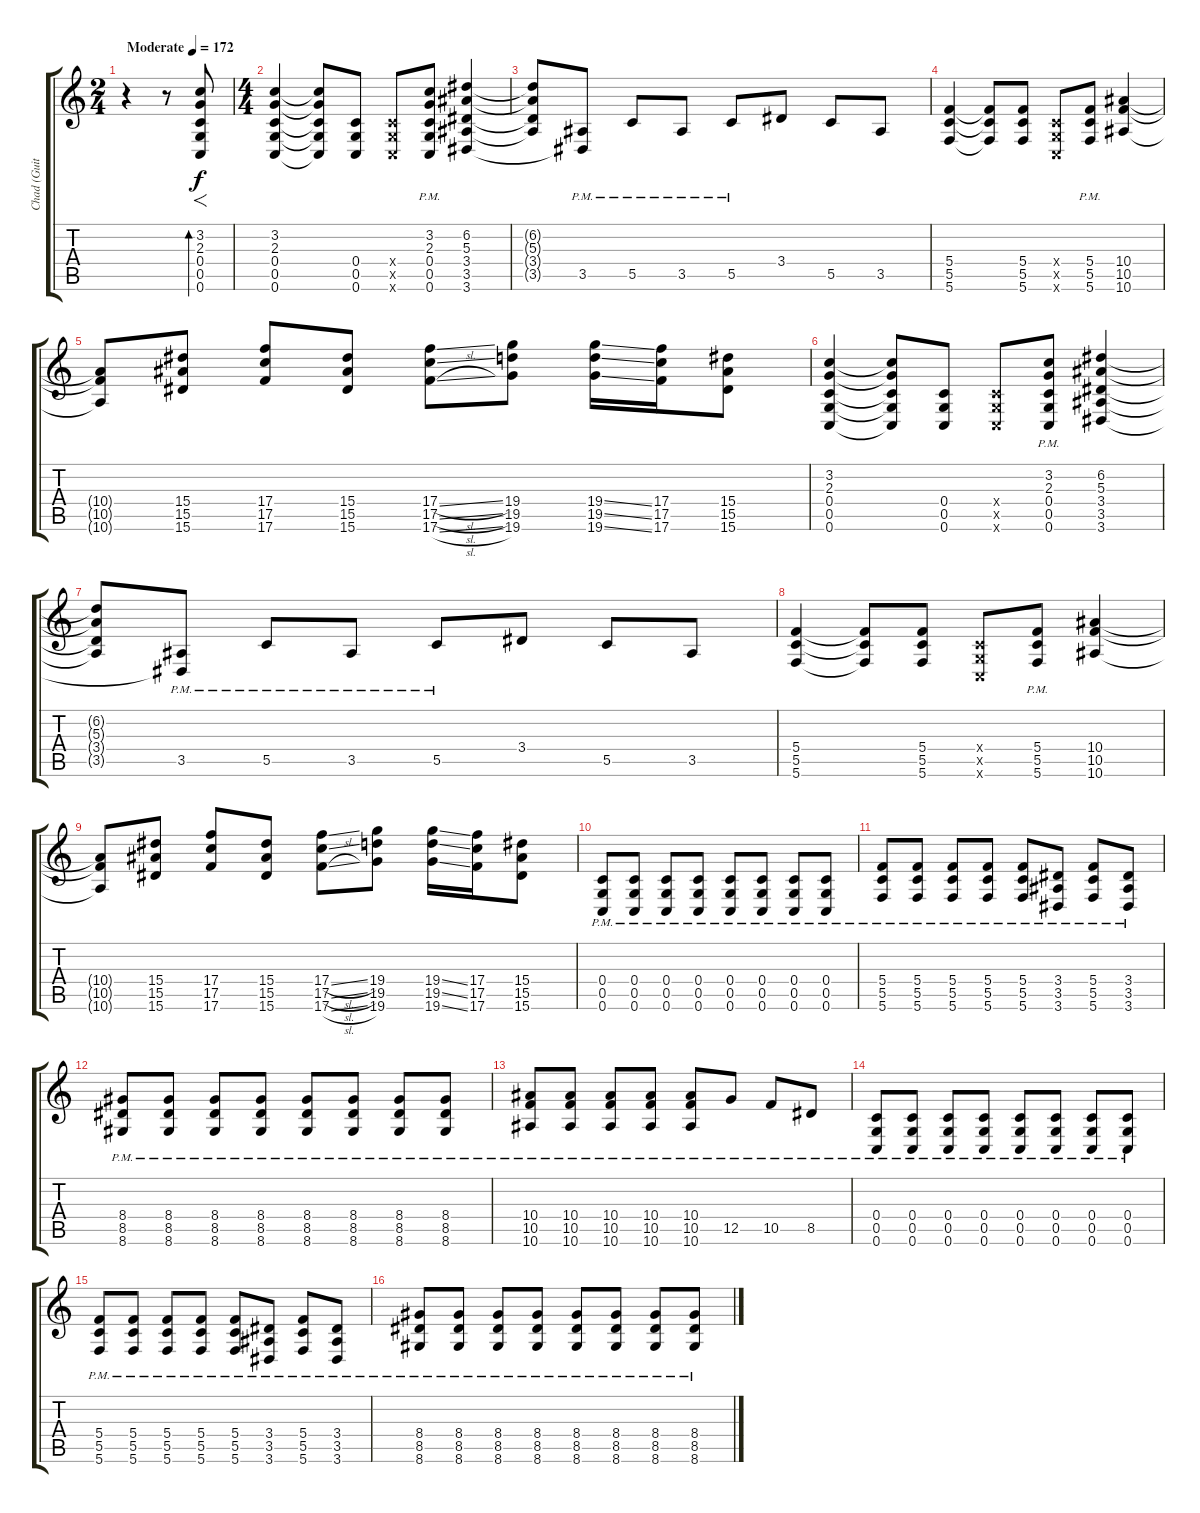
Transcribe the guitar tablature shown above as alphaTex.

\track ("Chad (Guitarra 1)" "Chad (Guit") {instrument distortionguitar}
\staff {score tabs}
\tuning (D4 A3 F3 C3 G2 C2) {hide}
\ts (2 4)
\tempo (172 "Moderate")
\clef g2
\ks c
r.4{dy f instrument distortionguitar} r.8 (3.2 2.3 0.4 0.5 0.6).8{f bd 480} |
\ts (4 4)
(3.2 2.3 0.4 0.5 0.6).4 (3.2{t} 2.3{t} 0.4{t} 0.5{t} 0.6{t}).8 (0.4 0.5 0.6).8 (0.4{x} 0.5{x} 0.6{x}).8 (3.2{pm} 2.3{pm} 0.4{pm} 0.5{pm} 0.6{pm}).8 (6.2 5.3 3.4 3.5 3.6).4 |
(6.2{t} 5.3{t} 3.4{t} 3.5{t}).8 (3.5{pm} 3.6{t}).8 5.5{pm}.8 3.5{pm}.8 5.5{pm}.8 3.4.8 5.5.8 3.5.8 |
(5.4 5.5 5.6).4 (5.4{t} 5.5{t} 5.6{t}).8 (5.4 5.5 5.6).8 (0.4{x} 0.5{x} 0.6{x}).8 (5.4{pm} 5.5{pm} 5.6{pm}).8 (10.4 10.5 10.6).4 |
(10.4{t} 10.5{t} 10.6{t}).8 (15.4 15.5 15.6).8 (17.4 17.5 17.6).8 (15.4 15.5 15.6).8 (17.4{sl} 17.5{sl} 17.6{sl}).8 (19.4 19.5 19.6).8 (19.4{ss} 19.5{ss} 19.6{ss}).16 (17.4 17.5 17.6).16 (15.4 15.5 15.6).8 |
(3.2 2.3 0.4 0.5 0.6).4 (3.2{t} 2.3{t} 0.4{t} 0.5{t} 0.6{t}).8 (0.4 0.5 0.6).8 (0.4{x} 0.5{x} 0.6{x}).8 (3.2{pm} 2.3{pm} 0.4{pm} 0.5{pm} 0.6{pm}).8 (6.2 5.3 3.4 3.5 3.6).4 |
(6.2{t} 5.3{t} 3.4{t} 3.5{t}).8 (3.5{pm} 3.6{t}).8 5.5{pm}.8 3.5{pm}.8 5.5{pm}.8 3.4.8 5.5.8 3.5.8 |
(5.4 5.5 5.6).4 (5.4{t} 5.5{t} 5.6{t}).8 (5.4 5.5 5.6).8 (0.4{x} 0.5{x} 0.6{x}).8 (5.4{pm} 5.5{pm} 5.6{pm}).8 (10.4 10.5 10.6).4 |
(10.4{t} 10.5{t} 10.6{t}).8 (15.4 15.5 15.6).8 (17.4 17.5 17.6).8 (15.4 15.5 15.6).8 (17.4{sl} 17.5{sl} 17.6{sl}).8 (19.4 19.5 19.6).8 (19.4{ss} 19.5{ss} 19.6{ss}).16 (17.4 17.5 17.6).16 (15.4 15.5 15.6).8 |
(0.4{pm} 0.5{pm} 0.6{pm}).8 (0.4{pm} 0.5{pm} 0.6{pm}).8 (0.4{pm} 0.5{pm} 0.6{pm}).8 (0.4{pm} 0.5{pm} 0.6{pm}).8 (0.4{pm} 0.5{pm} 0.6{pm}).8 (0.4{pm} 0.5{pm} 0.6{pm}).8 (0.4{pm} 0.5{pm} 0.6{pm}).8 (0.4{pm} 0.5{pm} 0.6{pm}).8 |
(5.4{pm} 5.5{pm} 5.6{pm}).8 (5.4{pm} 5.5{pm} 5.6{pm}).8 (5.4{pm} 5.5{pm} 5.6{pm}).8 (5.4{pm} 5.5{pm} 5.6{pm}).8 (5.4{pm} 5.5{pm} 5.6{pm}).8 (3.4{pm} 3.5{pm} 3.6{pm}).8 (5.4{pm} 5.5{pm} 5.6{pm}).8 (3.4{pm} 3.5{pm} 3.6{pm}).8 |
(8.4{pm} 8.5{pm} 8.6{pm}).8 (8.4{pm} 8.5{pm} 8.6{pm}).8 (8.4{pm} 8.5{pm} 8.6{pm}).8 (8.4{pm} 8.5{pm} 8.6{pm}).8 (8.4{pm} 8.5{pm} 8.6{pm}).8 (8.4{pm} 8.5{pm} 8.6{pm}).8 (8.4{pm} 8.5{pm} 8.6{pm}).8 (8.4{pm} 8.5{pm} 8.6{pm}).8 |
(10.4{pm} 10.5{pm} 10.6{pm}).8 (10.4{pm} 10.5{pm} 10.6{pm}).8 (10.4{pm} 10.5{pm} 10.6{pm}).8 (10.4{pm} 10.5{pm} 10.6{pm}).8 (10.4{pm} 10.5{pm} 10.6{pm}).8 12.5{pm}.8 10.5{pm}.8 8.5{pm}.8 |
(0.4{pm} 0.5{pm} 0.6{pm}).8 (0.4{pm} 0.5{pm} 0.6{pm}).8 (0.4{pm} 0.5{pm} 0.6{pm}).8 (0.4{pm} 0.5{pm} 0.6{pm}).8 (0.4{pm} 0.5{pm} 0.6{pm}).8 (0.4{pm} 0.5{pm} 0.6{pm}).8 (0.4{pm} 0.5{pm} 0.6{pm}).8 (0.4{pm} 0.5{pm} 0.6{pm}).8 |
(5.4{pm} 5.5{pm} 5.6{pm}).8 (5.4{pm} 5.5{pm} 5.6{pm}).8 (5.4{pm} 5.5{pm} 5.6{pm}).8 (5.4{pm} 5.5{pm} 5.6{pm}).8 (5.4{pm} 5.5{pm} 5.6{pm}).8 (3.4{pm} 3.5{pm} 3.6{pm}).8 (5.4{pm} 5.5{pm} 5.6{pm}).8 (3.4{pm} 3.5{pm} 3.6{pm}).8 |
(8.4{pm} 8.5{pm} 8.6{pm}).8 (8.4{pm} 8.5{pm} 8.6{pm}).8 (8.4{pm} 8.5{pm} 8.6{pm}).8 (8.4{pm} 8.5{pm} 8.6{pm}).8 (8.4{pm} 8.5{pm} 8.6{pm}).8 (8.4{pm} 8.5{pm} 8.6{pm}).8 (8.4{pm} 8.5{pm} 8.6{pm}).8 (8.4{pm} 8.5{pm} 8.6{pm}).8
